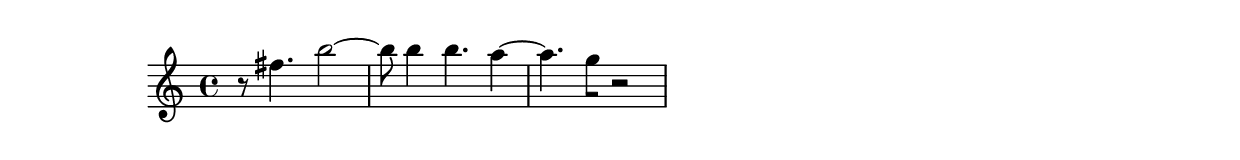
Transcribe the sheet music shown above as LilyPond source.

% 2017-09-23 23:43

\version "2.19.54"
\language "english"

\header {}

\layout {}

\paper {}

\score {
    {
        r8
        fs''4.
        b''2 ~
        b''8
        b''4
        b''4.
        a''4 ~
        a''4.
        g''8 [
        r2 ]
    }
}